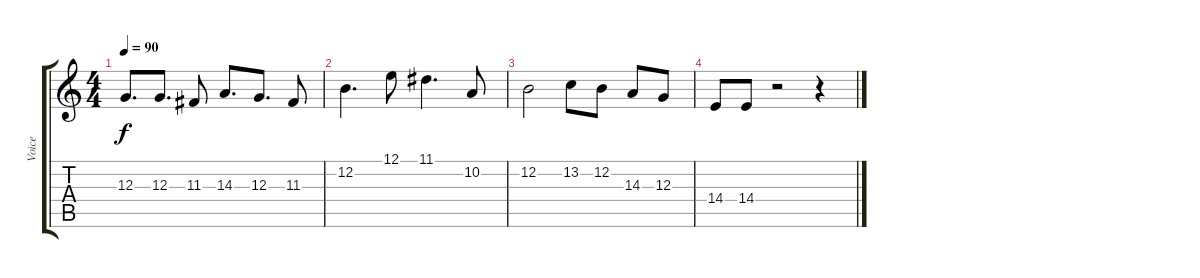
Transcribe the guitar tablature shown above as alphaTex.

\track ("Voice" "Voice") {instrument pad7halo}
\staff {score tabs}
\tuning (E4 B3 G3 D3 A2 E2) {hide}
\ts (4 4)
\tempo 90
\clef g2
\ks c
12.3.8{d dy f} 12.3.8{d} 11.3.8 14.3.8{d} 12.3.8{d} 11.3.8 |
12.2.4{d} 12.1.8 11.1.4{d} 10.2.8 |
12.2.2 13.2.8 12.2.8 14.3.8 12.3.8 |
14.4.8 14.4.8 r.2 r.4
